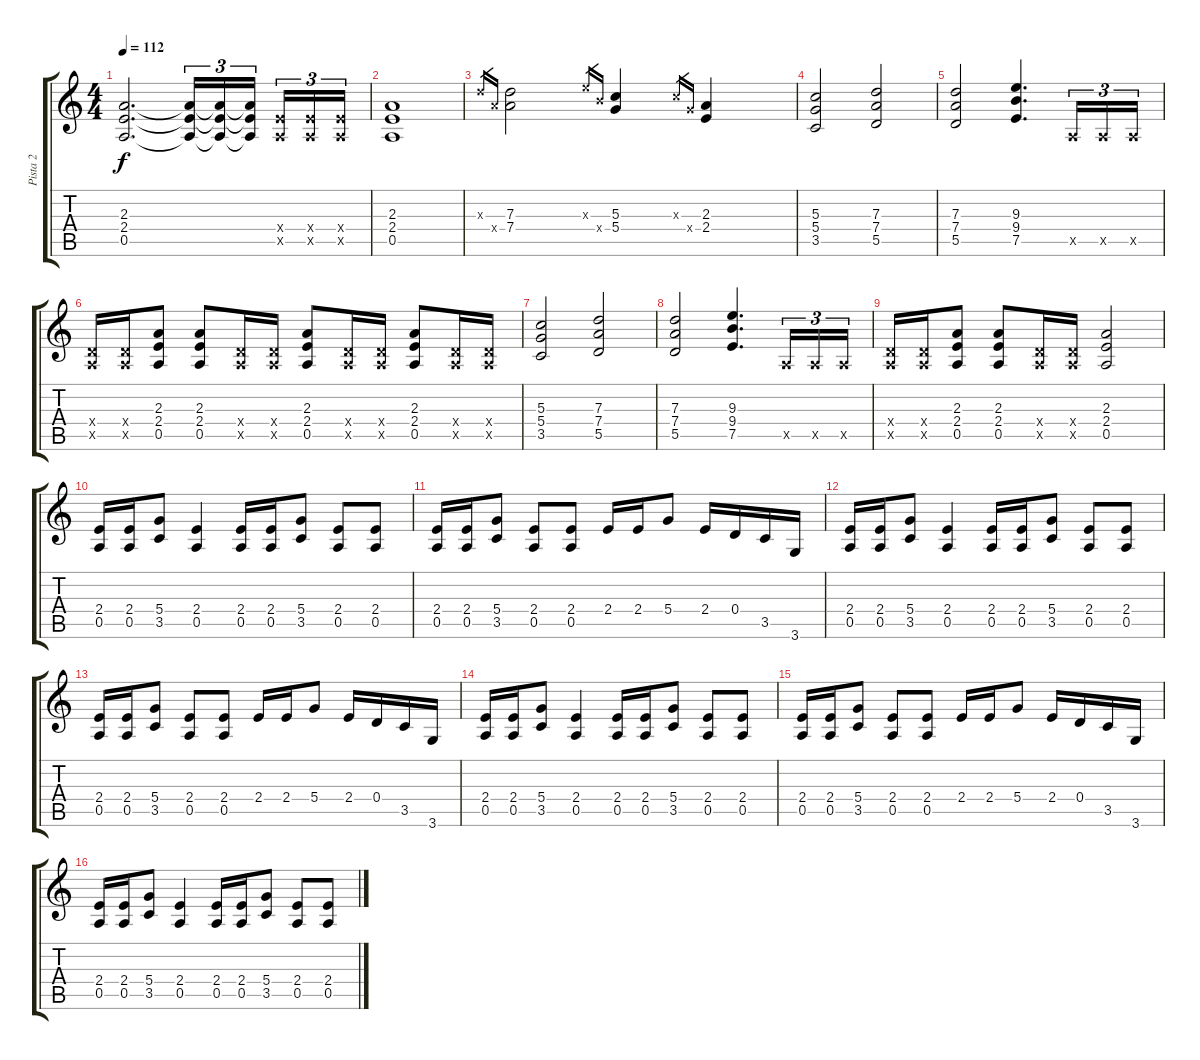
\track ("Pista 2" "Pista 2") {instrument electricguitarclean}
\staff {score tabs}
\tuning (E4 B3 G3 D3 A2 E2) {hide}
\ts (4 4)
\tempo 112
\clef g2
\ks c
(2.3 2.4 0.5).2{d dy f} (2.3{t} 2.4{t} 0.5{t}).16{tu (3 2)} (2.3{t} 2.4{t} 0.5{t}).16{tu (3 2)} (2.3{t} 2.4{t} 0.5{t}).16{tu (3 2) beam splitsecondary} (2.4{x} 0.5{x}).16{tu (3 2)} (2.4{x} 0.5{x}).16{tu (3 2)} (2.4{x} 0.5{x}).16{tu (3 2)} |
(2.3 2.4 0.5).1 |
7.3{x}.16{gr} 7.4{x}.16{gr} (7.3 7.4).2 9.3{x}.16{gr} 9.4{x}.16{gr} (5.3 5.4).4 5.3{x}.16{gr} 5.4{x}.16{gr} (2.3 2.4).4 |
(5.3 5.4 3.5).2 (7.3 7.4 5.5).2 |
(7.3 7.4 5.5).2 (9.3 9.4 7.5).4{d} 0.5{x}.16{tu (3 2)} 0.5{x}.16{tu (3 2)} 0.5{x}.16{tu (3 2)} |
(0.4{x} 0.5{x}).16 (0.4{x} 0.5{x}).16 (2.3 2.4 0.5).8 (2.3 2.4 0.5).8 (0.4{x} 0.5{x}).16 (0.4{x} 0.5{x}).16 (2.3 2.4 0.5).8 (0.4{x} 0.5{x}).16 (0.4{x} 0.5{x}).16 (2.3 2.4 0.5).8 (0.4{x} 0.5{x}).16 (0.4{x} 0.5{x}).16 |
(5.3 5.4 3.5).2 (7.3 7.4 5.5).2 |
(7.3 7.4 5.5).2 (9.3 9.4 7.5).4{d} 0.5{x}.16{tu (3 2)} 0.5{x}.16{tu (3 2)} 0.5{x}.16{tu (3 2)} |
(0.4{x} 0.5{x}).16 (0.4{x} 0.5{x}).16 (2.3 2.4 0.5).8 (2.3 2.4 0.5).8 (0.4{x} 0.5{x}).16 (0.4{x} 0.5{x}).16 (2.3 2.4 0.5).2 |
(2.4 0.5).16 (2.4 0.5).16 (5.4 3.5).8 (2.4 0.5).4 (2.4 0.5).16 (2.4 0.5).16 (5.4 3.5).8 (2.4 0.5).8 (2.4 0.5).8 |
(2.4 0.5).16 (2.4 0.5).16 (5.4 3.5).8 (2.4 0.5).8 (2.4 0.5).8 2.4.16 2.4.16 5.4.8 2.4.16 0.4.16 3.5.16 3.6.16 |
(2.4 0.5).16 (2.4 0.5).16 (5.4 3.5).8 (2.4 0.5).4 (2.4 0.5).16 (2.4 0.5).16 (5.4 3.5).8 (2.4 0.5).8 (2.4 0.5).8 |
(2.4 0.5).16 (2.4 0.5).16 (5.4 3.5).8 (2.4 0.5).8 (2.4 0.5).8 2.4.16 2.4.16 5.4.8 2.4.16 0.4.16 3.5.16 3.6.16 |
(2.4 0.5).16 (2.4 0.5).16 (5.4 3.5).8 (2.4 0.5).4 (2.4 0.5).16 (2.4 0.5).16 (5.4 3.5).8 (2.4 0.5).8 (2.4 0.5).8 |
(2.4 0.5).16 (2.4 0.5).16 (5.4 3.5).8 (2.4 0.5).8 (2.4 0.5).8 2.4.16 2.4.16 5.4.8 2.4.16 0.4.16 3.5.16 3.6.16 |
(2.4 0.5).16 (2.4 0.5).16 (5.4 3.5).8 (2.4 0.5).4 (2.4 0.5).16 (2.4 0.5).16 (5.4 3.5).8 (2.4 0.5).8 (2.4 0.5).8
